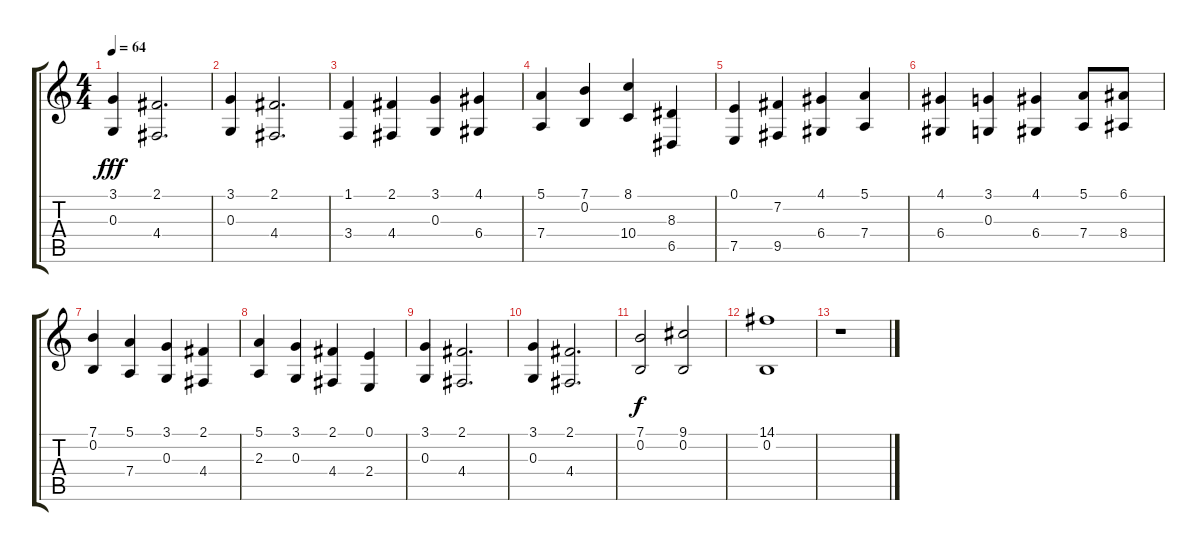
\track "" {instrument lead6voice}
\staff {score tabs}
\tuning (E4 B3 G3 D3 A2 E2) {hide}
\ts (4 4)
\tempo 64
\clef g2
\ks c
(3.1 0.3).4{dy fff} (2.1 4.4).2{d} |
(3.1 0.3).4 (2.1 4.4).2{d} |
(1.1 3.4).4 (2.1 4.4).4 (3.1 0.3).4 (4.1 6.4).4 |
(5.1 7.4).4 (7.1 0.2).4 (8.1 10.4).4 (8.3 6.5).4 |
(0.1 7.5).4 (7.2 9.5).4 (4.1 6.4).4 (5.1 7.4).4 |
(4.1 6.4).4 (3.1 0.3).4 (4.1 6.4).4 (5.1 7.4).8 (6.1 8.4).8 |
(7.1 0.2).4 (5.1 7.4).4 (3.1 0.3).4 (2.1 4.4).4 |
(5.1 2.3).4 (3.1 0.3).4 (2.1 4.4).4 (0.1 2.4).4 |
(3.1 0.3).4 (2.1 4.4).2{d} |
(3.1 0.3).4 (2.1 4.4).2{d} |
(7.1 0.2).2{dy f} (9.1 0.2).2 |
(14.1 0.2).1 |
r.1
